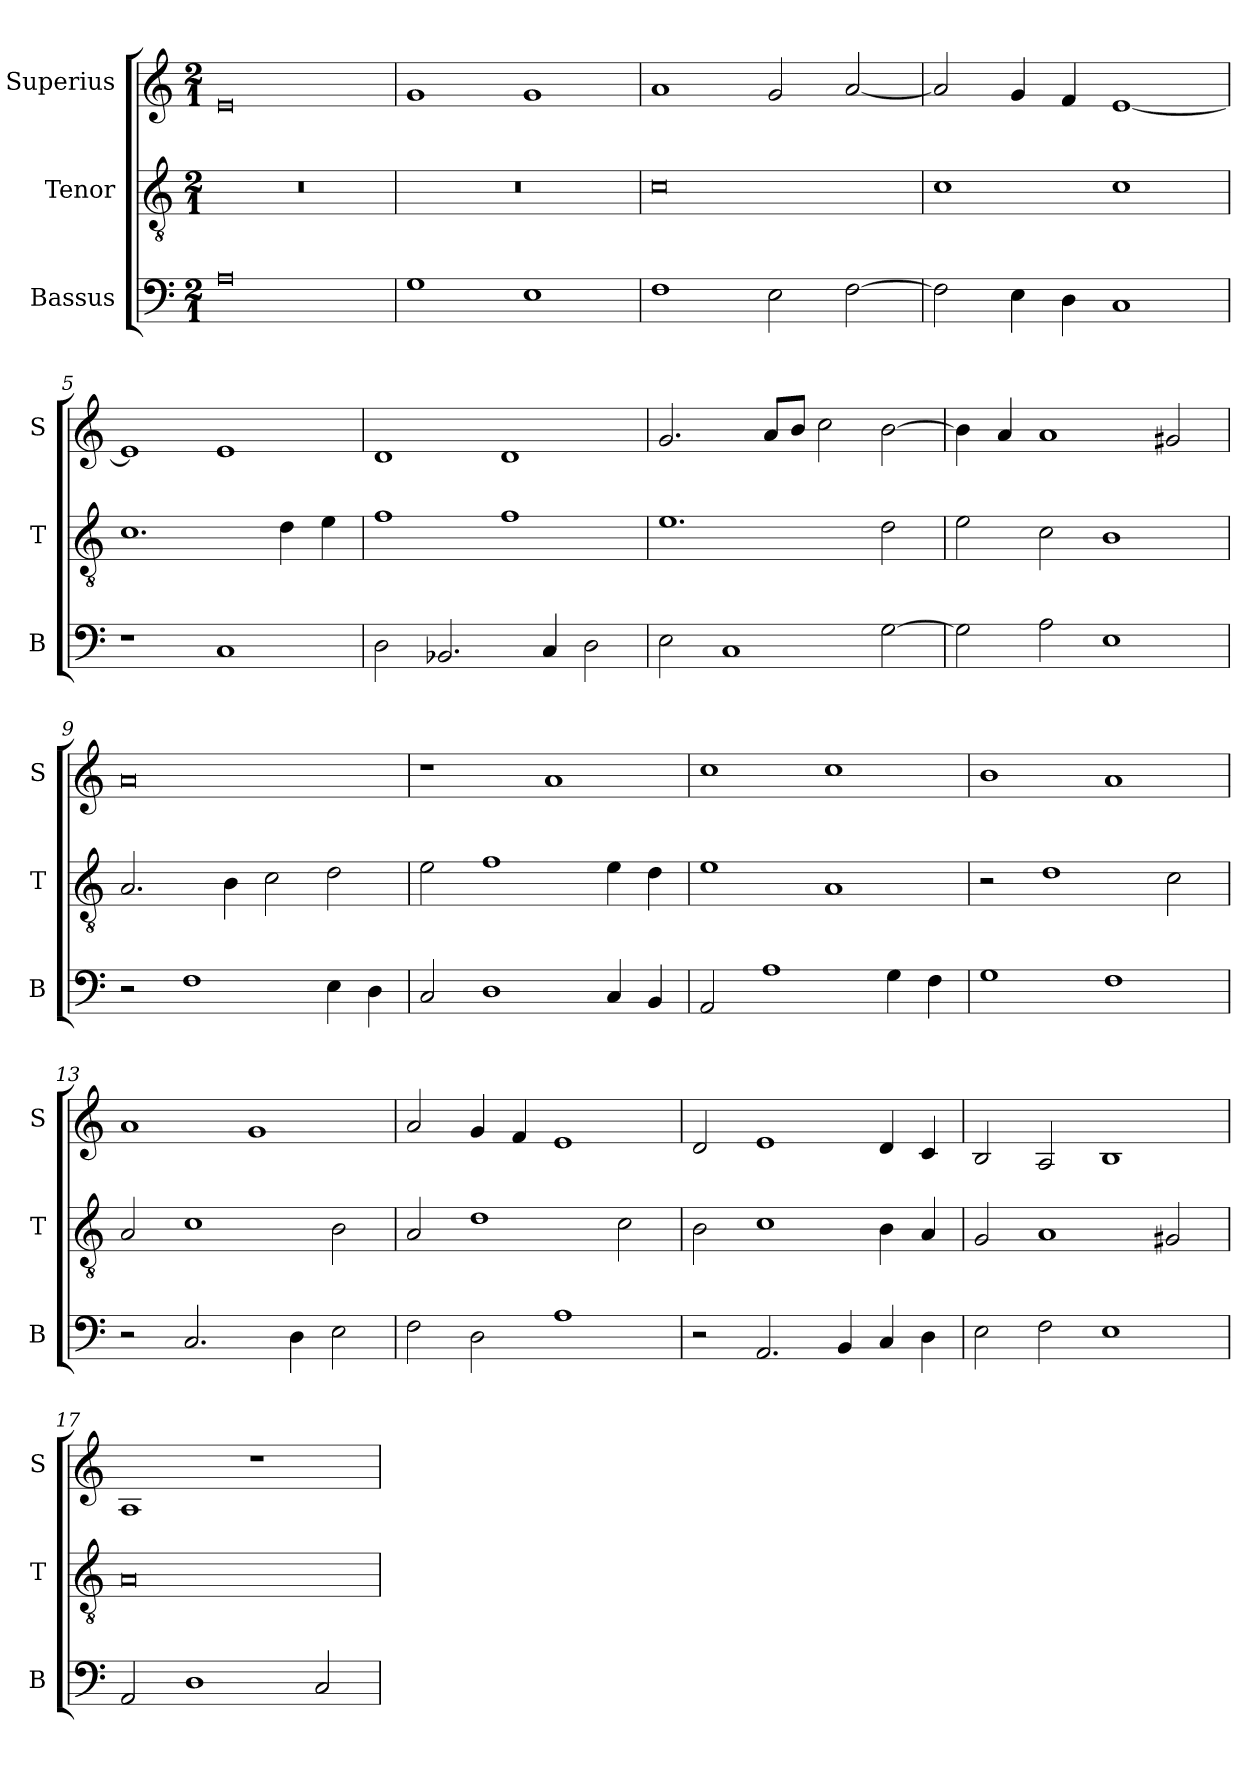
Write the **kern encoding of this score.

**kern	**kern	**kern
*part3	*part2	*part1
*staff3	*staff2	*staff1
*I"Bassus	*I"Tenor	*I"Superius
*I'B	*I'T	*I'S
*clefF4	*clefGv2	*clefG2
*k[]	*k[]	*k[]
*M2/1	*M2/1	*M2/1
=1	=1	=1
0A	0r	0e
=2	=2	=2
1G	0r	1g
1E	.	1g
=3	=3	=3
1F	0c	1a
2E\	.	2g/
[2F\	.	[2a/
=4	=4	=4
2F\]	1c	2a/]
4E\	.	4g/
4D\	.	4f/
1C	1c	[1e
=5	=5	=5
1r	1.c	1e]
1C	.	1e
.	4d\	.
.	4e\	.
=6	=6	=6
2D\	1f	1d
2.BB-X/	.	.
.	1f	1d
4C/	.	.
2D\	.	.
=7	=7	=7
2E\	1.e	2.g/
1C	.	.
.	.	8a/L
.	.	8b/J
.	.	2cc\
[2G\	2d\	[2b\
=8	=8	=8
2G\]	2e\	4b\]
.	.	4a/
2A\	2c\	1a
1E	1B	.
.	.	2g#X/
=9	=9	=9
2r	2.A/	0a
1F	.	.
.	4B\	.
.	2c\	.
4E\	2d\	.
4D\	.	.
=10	=10	=10
2C/	2e\	1r
1D	1f	.
.	.	1a
4C/	4e\	.
4BB/	4d\	.
=11	=11	=11
2AA/	1e	1cc
1A	.	.
.	1A	1cc
4G\	.	.
4F\	.	.
=12	=12	=12
1G	2r	1b
.	1d	.
1F	.	1a
.	2c\	.
=13	=13	=13
2r	2A/	1a
2.C/	1c	.
.	.	1g
4D\	.	.
2E\	2B\	.
=14	=14	=14
2F\	2A/	2a/
2D\	1d	4g/
.	.	4f/
1A	.	1e
.	2c\	.
=15	=15	=15
2r	2B\	2d/
2.AA/	1c	1e
4BB/	.	.
4C/	4B\	4d/
4D\	4A/	4c/
=16	=16	=16
2E\	2G/	2B/
2F\	1A	2A/
1E	.	1B
.	2G#X/	.
=17	=17	=17
2AA/	0A	1A
1D	.	.
.	.	1r
2C/	.	.
=	=	=
*-	*-	*-
